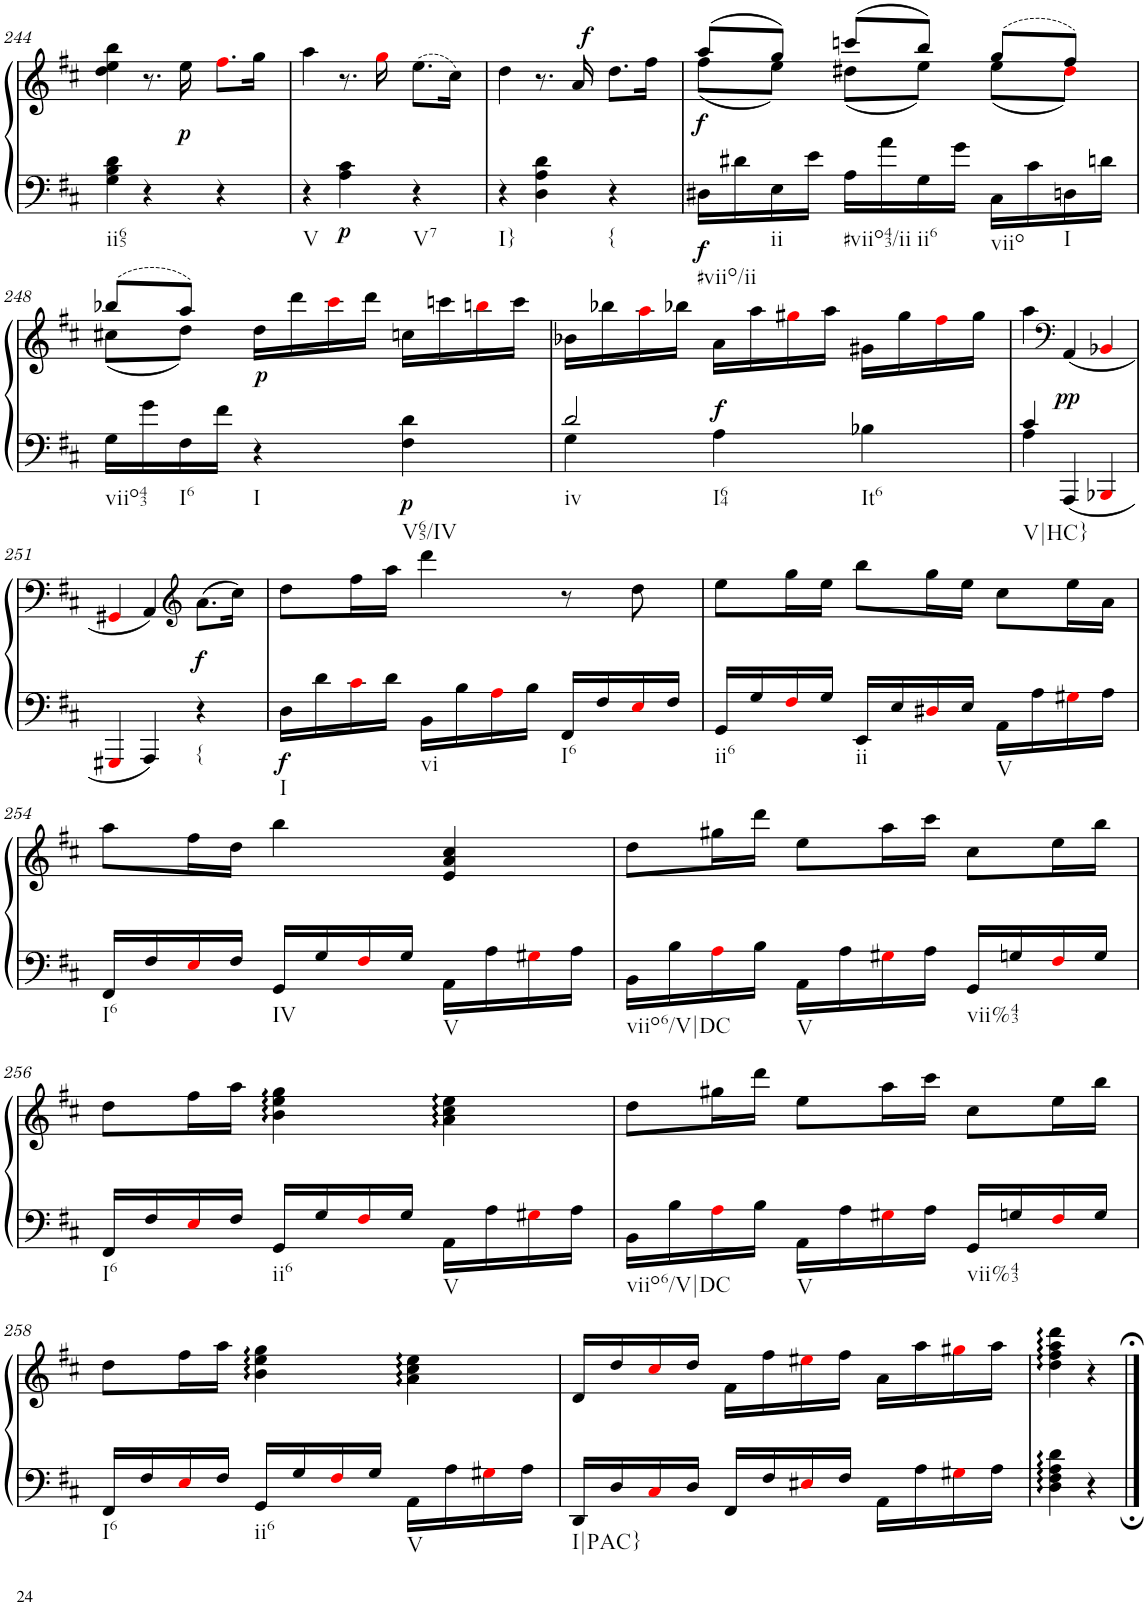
**kern	**kern	**dynam
*part1	*part1	*part1
*staff2	*staff1	*staff1/2
*I"unbenannt2	*	*
!!LO:PB:g=z
*clefF4	*clefG2	*
*k[f#c#]	*k[f#c#]	*
*M3/4	*M3/4	*
=244	=244	=244
!LO:TX:b:t=ii65	!	!
4G\ 4B\ 4d\	4dd\ 4ee\ 4bb\	.
4r	8.r	.
!	!	!LO:DY:b
.	16ee\	p
4r	8.ff#i\L	.
.	16gg\Jk	.
=245	=245	=245
!LO:TX:b:t=V	!	!
4r	4aa\	.
!	!	!LO:DY:b=2
4A\ 4c#\	8.r	p
.	16ggi\	.
!LO:TX:b:t=V7	!	!
4r	(8.ee\L	.
.	16cc#\Jk)	.
=246	=246	=246
!LO:TX:b:t=I}	!	!
4r	4dd\	.
4D\ 4A\ 4d\	8.r	.
!	!	!LO:DY:a
.	16a/	f
!LO:TX:b:t={	!	!
4r	8.dd\L	.
.	16ff#\Jk	.
=247	=247	=247
*	*^	*
!LO:TX:b:t=#viio/ii	!	!	!
!	!	!	!LO:DY:b=2
!	!	!	!LO:DY:n=1:b
16D#X\LL	(8aa/L	(8ff#\L	f f
16d#X\	.	.	.
!LO:TX:b:t=ii	!	!	!
16E\	8gg/J)	8ee\J)	.
16e\JJ	.	.	.
!LO:TX:b:t=#viio43/ii	!	!	!
16A\LL	(8cccn/L	(8dd#X\L	.
16a\	.	.	.
!LO:TX:b:t=ii6	!	!	!
16G\	8bb/J)	8ee\J)	.
16g\JJ	.	.	.
!LO:TX:b:t=viio	!	!	!
16C#\LL	(8gg/L	(8ee\L	.
16c#\	.	.	.
!LO:TX:b:t=I	!	!	!
16Dn\	8ff#/J)	8dd#i\J)	.
16dn\JJ	.	.	.
!!LO:LB:g=z	!!
=248	=248	=248	=248
!LO:TX:b:t=viio43	!	!	!
16G\LL	(8bb-X/L	(8cc#X\L	.
16g\	.	.	.
!LO:TX:b:t=I6	!	!	!
16F#\	8aa/J)	8dd\J)	.
16f#\JJ	.	.	.
!LO:TX:b:t=I	!	!	!
!	!	!	!LO:DY:b
4r	16dd\LL	2ryy	p
.	16ddd\	.	.
.	16ccc#i\	.	.
.	16ddd\JJ	.	.
!LO:TX:b:t=V65/IV	!	!	!
!	!	!	!LO:DY:b=2
4F#\ 4d\	16ccn\LL	.	p
.	16cccn\	.	.
.	16bbni\	.	.
.	16ccc\JJ	.	.
*	*v	*v	*
=249	=249	=249
*^	*	*
!LO:TX:b:t=iv	!	!	!
!LO:TX:b:t=I64	!	!	!
2d/	4G\	16b-X\LL	.
.	.	16bb-X\	.
.	.	16aai\	.
.	.	16bb-X\JJ	.
!	!	!	!LO:DY:a=2
.	4A\	16a\LL	f
.	.	16aa\	.
.	.	16gg#Xi\	.
.	.	16aa\JJ	.
!LO:TX:b:t=It6	!	!	!
4B-X\	4ryy	16g#X\LL	.
.	.	16gg#\	.
.	.	16ff#i\	.
.	.	16gg#\JJ	.
=250	=250	=250	=250
!LO:TX:b:t=V|HC}	!	!	!
4c#/	4A\	4aa\	.
*	*	*clefF4	*
!	!	!	!LO:DY:b
4ryy	4AAA/	(4AA/	pp
4ryy	4BBB-Xi/	4BB-Xi/	.
*v	*v	*	*
!!LO:LB:g=z
=251	=251	=251
4GGG#Xi/	4GG#Xi/	.
4AAA/	4AA/)	.
*	*clefG2	*
!LO:TX:b:t={	!	!
!	!	!LO:DY:b
4r	(8.a\L	f
.	16cc#\Jk)	.
=252	=252	=252
!LO:TX:b:t=I	!	!
!	!	!LO:DY:b=2
16D\LL	8dd\L	f
16d\	.	.
16c#i\	16ff#\L	.
16d\JJ	16aa\JJ	.
!LO:TX:b:t=vi	!	!
16BB\LL	4ddd\	.
16B\	.	.
16Ai\	.	.
16B\JJ	.	.
!LO:TX:b:t=I6	!	!
16FF#/LL	8r	.
16F#/	.	.
16Ei/	8dd\	.
16F#/JJ	.	.
=253	=253	=253
!LO:TX:b:t=ii6	!	!
16GG/LL	8ee\L	.
16G/	.	.
16F#i/	16gg\L	.
16G/JJ	16ee\JJ	.
!LO:TX:b:t=ii	!	!
16EE/LL	8bb\L	.
16E/	.	.
16D#Xi/	16gg\L	.
16E/JJ	16ee\JJ	.
!LO:TX:b:t=V	!	!
16AA\LL	8cc#\L	.
16A\	.	.
16G#Xi\	16ee\L	.
16A\JJ	16a\JJ	.
!!LO:LB:g=z
=254	=254	=254
!LO:TX:b:t=I6	!	!
16FF#/LL	8aa\L	.
16F#/	.	.
16Ei/	16ff#\L	.
16F#/JJ	16dd\JJ	.
!LO:TX:b:t=IV	!	!
16GG/LL	4bb\	.
16G/	.	.
16F#i/	.	.
16G/JJ	.	.
!LO:TX:b:t=V	!	!
16AA\LL	4e/ 4a/ 4cc#/	.
16A\	.	.
16G#Xi\	.	.
16A\JJ	.	.
=255	=255	=255
!LO:TX:b:t=viio6/V|DC	!	!
16BB\LL	8dd\L	.
16B\	.	.
16Ai\	16gg#X\L	.
16B\JJ	16ddd\JJ	.
!LO:TX:b:t=V	!	!
16AA\LL	8ee\L	.
16A\	.	.
16G#Xi\	16aa\L	.
16A\JJ	16ccc#\JJ	.
!LO:TX:b:t=vii%43	!	!
16GG/LL	8cc#\L	.
16Gn/	.	.
16F#i/	16ee\L	.
16G/JJ	16bb\JJ	.
!!LO:LB:g=z
=256	=256	=256
!LO:TX:b:t=I6	!	!
16FF#/LL	8dd\L	.
16F#/	.	.
16Ei/	16ff#\L	.
16F#/JJ	16aa\JJ	.
!LO:TX:b:t=ii6	!	!
16GG/LL	4b\ 4ee\ 4gg\	.
16G/	.	.
16F#i/	.	.
16G/JJ	.	.
!LO:TX:b:t=V	!	!
16AA\LL	4a\ 4cc#\ 4ee\	.
16A\	.	.
16G#Xi\	.	.
16A\JJ	.	.
=257	=257	=257
!LO:TX:b:t=viio6/V|DC	!	!
16BB\LL	8dd\L	.
16B\	.	.
16Ai\	16gg#X\L	.
16B\JJ	16ddd\JJ	.
!LO:TX:b:t=V	!	!
16AA\LL	8ee\L	.
16A\	.	.
16G#Xi\	16aa\L	.
16A\JJ	16ccc#\JJ	.
!LO:TX:b:t=vii%43	!	!
16GG/LL	8cc#\L	.
16Gn/	.	.
16F#i/	16ee\L	.
16G/JJ	16bb\JJ	.
!!LO:LB:g=z
=258	=258	=258
!LO:TX:b:t=I6	!	!
16FF#/LL	8dd\L	.
16F#/	.	.
16Ei/	16ff#\L	.
16F#/JJ	16aa\JJ	.
!LO:TX:b:t=ii6	!	!
16GG/LL	4b\ 4ee\ 4gg\	.
16G/	.	.
16F#i/	.	.
16G/JJ	.	.
!LO:TX:b:t=V	!	!
16AA\LL	4a\ 4cc#\ 4ee\	.
16A\	.	.
16G#Xi\	.	.
16A\JJ	.	.
=259	=259	=259
!LO:TX:b:t=I|PAC}	!	!
16DD/LL	16d/LL	.
16D/	16dd/	.
16C#i/	16cc#i/	.
16D/JJ	16dd/JJ	.
16FF#/LL	16f#\LL	.
16F#/	16ff#\	.
16E#Xi/	16ee#Xi\	.
16F#/JJ	16ff#\JJ	.
16AA\LL	16a\LL	.
16A\	16aa\	.
16G#Xi\	16gg#Xi\	.
16A\JJ	16aa\JJ	.
=260	=260	=260
4D\: 4F#\: 4A\: 4d\:	4dd\ 4ff#\ 4aa\ 4ddd\	.
4r	4r	.
==	==	==
*-	*-	*-
